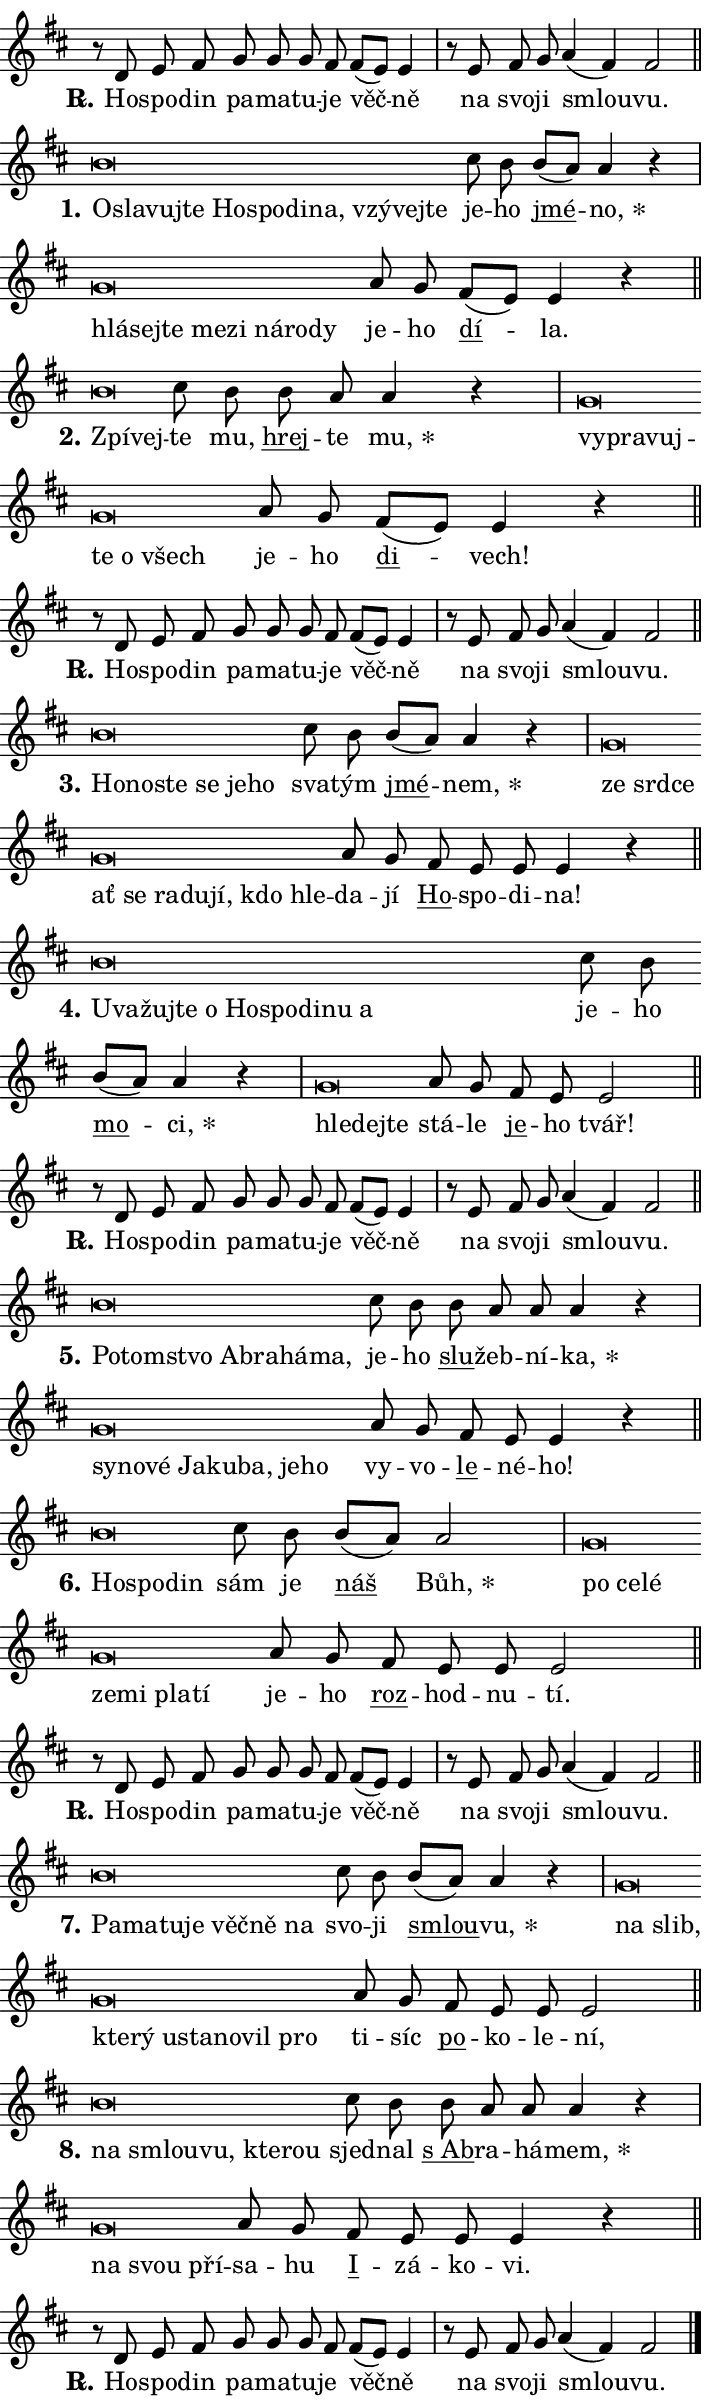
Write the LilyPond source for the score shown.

\version "2.24.0"
\header { tagline = "" }
\paper {
  indent = 0\cm
  top-margin = 0\cm
  right-margin = 0.13\cm % to fit lyric hyphens
  bottom-margin = 0\cm
  left-margin = 0\cm
  paper-width = 12\cm
  page-breaking = #ly:one-page-breaking
  system-system-spacing.basic-distance = #11
  score-system-spacing.basic-distance = #11
  ragged-last = ##f
}


%% Author: Thomas Morley
%% https://lists.gnu.org/archive/html/lilypond-user/2020-05/msg00002.html
#(define (line-position grob)
"Returns position of @var[grob} in current system:
   @code{'start}, if at first time-step
   @code{'end}, if at last time-step
   @code{'middle} otherwise
"
  (let* ((col (ly:item-get-column grob))
         (ln (ly:grob-object col 'left-neighbor))
         (rn (ly:grob-object col 'right-neighbor))
         (col-to-check-left (if (ly:grob? ln) ln col))
         (col-to-check-right (if (ly:grob? rn) rn col))
         (break-dir-left
           (and
             (ly:grob-property col-to-check-left 'non-musical #f)
             (ly:item-break-dir col-to-check-left)))
         (break-dir-right
           (and
             (ly:grob-property col-to-check-right 'non-musical #f)
             (ly:item-break-dir col-to-check-right))))
        (cond ((eqv? 1 break-dir-left) 'start)
              ((eqv? -1 break-dir-right) 'end)
              (else 'middle))))

#(define (tranparent-at-line-position vctor)
  (lambda (grob)
  "Relying on @code{line-position} select the relevant enry from @var{vctor}.
Used to determine transparency,"
    (case (line-position grob)
      ((end) (not (vector-ref vctor 0)))
      ((middle) (not (vector-ref vctor 1)))
      ((start) (not (vector-ref vctor 2))))))

noteHeadBreakVisibility =
#(define-music-function (break-visibility)(vector?)
"Makes @code{NoteHead}s transparent relying on @var{break-visibility}"
#{
  \override NoteHead.transparent =
    #(tranparent-at-line-position break-visibility)
#})

#(define delete-ledgers-for-transparent-note-heads
  (lambda (grob)
    "Reads whether a @code{NoteHead} is transparent.
If so this @code{NoteHead} is removed from @code{'note-heads} from
@var{grob}, which is supposed to be @code{LedgerLineSpanner}.
As a result ledgers are not printed for this @code{NoteHead}"
    (let* ((nhds-array (ly:grob-object grob 'note-heads))
           (nhds-list
             (if (ly:grob-array? nhds-array)
                 (ly:grob-array->list nhds-array)
                 '()))
           ;; Relies on the transparent-property being done before
           ;; Staff.LedgerLineSpanner.after-line-breaking is executed.
           ;; This is fragile ...
           (to-keep
             (remove
               (lambda (nhd)
                 (ly:grob-property nhd 'transparent #f))
               nhds-list)))
      ;; TODO find a better method to iterate over grob-arrays, similiar
      ;; to filter/remove etc for lists
      ;; For now rebuilt from scratch
      (set! (ly:grob-object grob 'note-heads)  '())
      (for-each
        (lambda (nhd)
          (ly:pointer-group-interface::add-grob grob 'note-heads nhd))
        to-keep))))

squashNotes = {
  \override NoteHead.X-extent = #'(-0.2 . 0.2)
  \override NoteHead.Y-extent = #'(-0.75 . 0)
  \override NoteHead.stencil =
    #(lambda (grob)
       (let ((pos (ly:grob-property grob 'staff-position)))
         (begin
           (if (< pos -7) (display "ERROR: Lower brevis then expected\n") (display ""))
           (if (<= pos -6) ly:text-interface::print ly:note-head::print))))
}
unSquashNotes = {
  \revert NoteHead.X-extent
  \revert NoteHead.Y-extent
  \revert NoteHead.stencil
}

hideNotes = \noteHeadBreakVisibility #begin-of-line-visible
unHideNotes = \noteHeadBreakVisibility #all-visible

% work-around for resetting accidentals
% https://lilypond.org/doc/v2.23/Documentation/notation/displaying-rhythms#unmetered-music
cadenzaMeasure = {
  \cadenzaOff
  \partial 1024 s1024
  \cadenzaOn
}

#(define-markup-command (accent layout props text) (markup?)
  "Underline accented syllable"
  (interpret-markup layout props
    #{\markup \override #'(offset . 4.3) \underline { #text }#}))

responsum = \markup \concat {
  "R" \hspace #-1.05 \path #0.1 #'((moveto 0 0.07) (lineto 0.9 0.8)) \hspace #0.05 "."
}

spaceSize = #0.6828661417322834 % exact space size for TeX Gyre Schola

\layout {
  \context {
    \Staff
    \remove "Time_signature_engraver"
    \override LedgerLineSpanner.after-line-breaking = #delete-ledgers-for-transparent-note-heads
  }
  \context {
    \Lyrics {
      \override LyricSpace.minimum-distance = \spaceSize
      \override LyricText.font-name = #"TeX Gyre Schola"
      \override LyricText.font-size = 1
      \override StanzaNumber.font-name = #"TeX Gyre Schola Bold"
      \override StanzaNumber.font-size = 1
    }
  }
  \context {
    \Score 
    \override NoteHead.text =
      #(lambda (grob) 
        (let ((pos (ly:grob-property grob 'staff-position)))
          #{\markup {
            \combine
              \halign #-0.55 \raise #(if (= pos -6) 0 0.5) \override #'(thickness . 2) \draw-line #'(3.2 . 0)
              \musicglyph "noteheads.sM1"
          }#}))
  }
}

% magnetic-lyrics.ily
%
%   written by
%     Jean Abou Samra <jean@abou-samra.fr>
%     Werner Lemberg <wl@gnu.org>
%
%   adapted by
%     Jiri Hon <jiri.hon@gmail.com>
%
% Version 2022-Apr-15

% https://www.mail-archive.com/lilypond-user@gnu.org/msg149350.html

#(define (Left_hyphen_pointer_engraver context)
   "Collect syllable-hyphen-syllable occurrences in lyrics and store
them in properties.  This engraver only looks to the left.  For
example, if the lyrics input is @code{foo -- bar}, it does the
following.

@itemize @bullet
@item
Set the @code{text} property of the @code{LyricHyphen} grob between
@q{foo} and @q{bar} to @code{foo}.

@item
Set the @code{left-hyphen} property of the @code{LyricText} grob with
text @q{foo} to the @code{LyricHyphen} grob between @q{foo} and
@q{bar}.
@end itemize

Use this auxiliary engraver in combination with the
@code{lyric-@/text::@/apply-@/magnetic-@/offset!} hook."
   (let ((hyphen #f)
         (text #f))
     (make-engraver
      (acknowledgers
       ((lyric-syllable-interface engraver grob source-engraver)
        (set! text grob)))
      (end-acknowledgers
       ((lyric-hyphen-interface engraver grob source-engraver)
        ;(when (not (grob::has-interface grob 'lyric-space-interface))
          (set! hyphen grob)));)
      ((stop-translation-timestep engraver)
       (when (and text hyphen)
         (ly:grob-set-object! text 'left-hyphen hyphen))
       (set! text #f)
       (set! hyphen #f)))))

#(define (lyric-text::apply-magnetic-offset! grob)
   "If the space between two syllables is less than the value in
property @code{LyricText@/.details@/.squash-threshold}, move the right
syllable to the left so that it gets concatenated with the left
syllable.

Use this function as a hook for
@code{LyricText@/.after-@/line-@/breaking} if the
@code{Left_@/hyphen_@/pointer_@/engraver} is active."
   (let ((hyphen (ly:grob-object grob 'left-hyphen #f)))
     (when hyphen
       (let ((left-text (ly:spanner-bound hyphen LEFT)))
         (when (grob::has-interface left-text 'lyric-syllable-interface)
           (let* ((common (ly:grob-common-refpoint grob left-text X))
                  (this-x-ext (ly:grob-extent grob common X))
                  (left-x-ext
                   (begin
                     ;; Trigger magnetism for left-text.
                     (ly:grob-property left-text 'after-line-breaking)
                     (ly:grob-extent left-text common X)))
                  ;; `delta` is the gap width between two syllables.
                  (delta (- (interval-start this-x-ext)
                            (interval-end left-x-ext)))
                  (details (ly:grob-property grob 'details))
                  (threshold (assoc-get 'squash-threshold details 0.2)))
             (when (< delta threshold)
               (let* (;; We have to manipulate the input text so that
                      ;; ligatures crossing syllable boundaries are not
                      ;; disabled.  For languages based on the Latin
                      ;; script this is essentially a beautification.
                      ;; However, for non-Western scripts it can be a
                      ;; necessity.
                      (lt (ly:grob-property left-text 'text))
                      (rt (ly:grob-property grob 'text))
                      (is-space (grob::has-interface hyphen 'lyric-space-interface))
                      (space (if is-space " " ""))
                      (extra-delta (if is-space spaceSize 0))
                      ;; Append new syllable.
                      (ltrt-space (if (and (string? lt) (string? rt))
                                (string-append lt space rt)
                                (make-concat-markup (list lt space rt))))
                      ;; Right-align `ltrt` to the right side.
                      (ltrt-space-markup (grob-interpret-markup
                               grob
                               (make-translate-markup
                                (cons (interval-length this-x-ext) 0)
                                (make-right-align-markup ltrt-space)))))
                 (begin
                   ;; Don't print `left-text`.
                   (ly:grob-set-property! left-text 'stencil #f)
                   ;; Set text and stencil (which holds all collected
                   ;; syllables so far) and shift it to the left.
                   (ly:grob-set-property! grob 'text ltrt-space)
                   (ly:grob-set-property! grob 'stencil ltrt-space-markup)
                   (ly:grob-translate-axis! grob (- (- delta extra-delta)) X))))))))))


#(define (lyric-hyphen::displace-bounds-first grob)
   ;; Make very sure this callback isn't triggered too early.
   (let ((left (ly:spanner-bound grob LEFT))
         (right (ly:spanner-bound grob RIGHT)))
     (ly:grob-property left 'after-line-breaking)
     (ly:grob-property right 'after-line-breaking)
     (ly:lyric-hyphen::print grob)))

squashThreshold = #0.4

\layout {
  \context {
    \Lyrics
    \consists #Left_hyphen_pointer_engraver
    \override LyricText.after-line-breaking =
      #lyric-text::apply-magnetic-offset!
    \override LyricHyphen.stencil = #lyric-hyphen::displace-bounds-first
    \override LyricText.details.squash-threshold = \squashThreshold
    \override LyricHyphen.minimum-distance = 0
    \override LyricHyphen.minimum-length = \squashThreshold
  }
}

squashText = \override LyricText.details.squash-threshold = 9999
unSquashText = \override LyricText.details.squash-threshold = \squashThreshold

leftText = \override LyricText.self-alignment-X = #LEFT
unLeftText = \revert LyricText.self-alignment-X

starOffset = #(lambda (grob) 
                (let ((x_offset (ly:self-alignment-interface::aligned-on-x-parent grob)))
                  (if (= x_offset 0) 0 (+ x_offset 1.2))))

star = #(define-music-function (syllable)(string?)
"Append star separator at the end of a syllable"
#{
  \once \override LyricText.X-offset = #starOffset
  \lyricmode { \markup {
    #syllable
    \override #'((font-name . "TeX Gyre Schola Bold")) \hspace #0.2 \lower #0.65 \larger "*"
  } }
#})

starAccent = #(define-music-function (syllable)(string?)
"Append star separator at the end of a syllable and make accent"
#{
  \once \override LyricText.X-offset = #starOffset
  \lyricmode { \markup {
    \accent #syllable
    \override #'((font-name . "TeX Gyre Schola Bold")) \hspace #0.2 \lower #0.65 \larger "*"
  } }
#})

breath = #(define-music-function (syllable)(string?)
"Append breathing indicator at the end of a syllable"
#{
  \lyricmode { \markup { #syllable "+" } }
#})

optionalBreath = #(define-music-function (syllable)(string?)
"Append optional breathing indicator at the end of a syllable"
#{
  \lyricmode { \markup { #syllable "(+)" } }
#})


\score {
    <<
        \new Voice = "melody" { \cadenzaOn \key d \major \relative { r8 d' e fis g g g fis \bar "" fis[( e)] e4 \cadenzaMeasure \bar "|" r8 e fis g \bar "" a4( fis) fis2 \cadenzaMeasure \bar "||" \break } }
        \new Lyrics \lyricsto "melody" { \lyricmode { \set stanza = \responsum
Ho -- spo -- din pa -- ma -- tu -- je věč -- ně na svo -- ji smlou -- vu. } }
    >>
    \layout {}
}

\score {
    <<
        \new Voice = "melody" { \cadenzaOn \key d \major \relative { \squashNotes b'\breve*1/16 \hideNotes \breve*1/16 \bar "" \breve*1/16 \bar "" \breve*1/16 \bar "" \breve*1/16 \bar "" \breve*1/16 \bar "" \breve*1/16 \bar "" \breve*1/16 \bar "" \breve*1/16 \bar "" \breve*1/16 \breve*1/16 \bar "" \unHideNotes \unSquashNotes cis8 b \bar "" b[( a)] a4 r \cadenzaMeasure \bar "|" \squashNotes g\breve*1/16 \hideNotes \breve*1/16 \bar "" \breve*1/16 \bar "" \breve*1/16 \bar "" \breve*1/16 \bar "" \breve*1/16 \bar "" \breve*1/16 \breve*1/16 \bar "" \unHideNotes \unSquashNotes a8 g \bar "" fis[( e)] e4 r \cadenzaMeasure \bar "||" \break } }
        \new Lyrics \lyricsto "melody" { \lyricmode { \set stanza = "1."
\leftText O -- \squashText sla -- vuj -- te Ho -- spo -- di -- na, vzý -- vej -- te \unLeftText \unSquashText je -- ho \markup \accent jmé -- \star no, \leftText hlá -- \squashText sej -- te me -- zi ná -- ro -- dy \unLeftText \unSquashText je -- ho \markup \accent dí -- la. } }
    >>
    \layout {}
}

\score {
    <<
        \new Voice = "melody" { \cadenzaOn \key d \major \relative { \squashNotes b'\breve*1/16 \hideNotes \breve*1/16 \bar "" \unHideNotes \unSquashNotes cis8 b \bar "" b a a4 r \cadenzaMeasure \bar "|" \squashNotes g\breve*1/16 \hideNotes \breve*1/16 \bar "" \breve*1/16 \bar "" \breve*1/16 \bar "" \breve*1/16 \breve*1/16 \bar "" \unHideNotes \unSquashNotes a8 g \bar "" fis[( e)] e4 r \cadenzaMeasure \bar "||" \break } }
        \new Lyrics \lyricsto "melody" { \lyricmode { \set stanza = "2."
\leftText Zpí -- \squashText vej -- \unLeftText \unSquashText te mu, \markup \accent hrej -- te \star mu, \leftText vy -- \squashText pra -- vuj -- te o všech \unLeftText \unSquashText je -- ho \markup \accent di -- vech! } }
    >>
    \layout {}
}

\score {
    <<
        \new Voice = "melody" { \cadenzaOn \key d \major \relative { r8 d' e fis g g g fis \bar "" fis[( e)] e4 \cadenzaMeasure \bar "|" r8 e fis g \bar "" a4( fis) fis2 \cadenzaMeasure \bar "||" \break } }
        \new Lyrics \lyricsto "melody" { \lyricmode { \set stanza = \responsum
Ho -- spo -- din pa -- ma -- tu -- je věč -- ně na svo -- ji smlou -- vu. } }
    >>
    \layout {}
}

\score {
    <<
        \new Voice = "melody" { \cadenzaOn \key d \major \relative { \squashNotes b'\breve*1/16 \hideNotes \breve*1/16 \bar "" \breve*1/16 \bar "" \breve*1/16 \bar "" \breve*1/16 \breve*1/16 \bar "" \unHideNotes \unSquashNotes cis8 b \bar "" b[( a)] a4 r \cadenzaMeasure \bar "|" \squashNotes g\breve*1/16 \hideNotes \breve*1/16 \bar "" \breve*1/16 \bar "" \breve*1/16 \bar "" \breve*1/16 \bar "" \breve*1/16 \bar "" \breve*1/16 \bar "" \breve*1/16 \bar "" \breve*1/16 \breve*1/16 \bar "" \unHideNotes \unSquashNotes a8 g \bar "" fis e e e4 r \cadenzaMeasure \bar "||" \break } }
        \new Lyrics \lyricsto "melody" { \lyricmode { \set stanza = "3."
\leftText Ho -- \squashText no -- ste se je -- ho \unLeftText \unSquashText sva -- tým \markup \accent jmé -- \star nem, \leftText ze \squashText srd -- ce ať se ra -- du -- jí, kdo hle -- \unLeftText \unSquashText da -- jí \markup \accent Ho -- spo -- di -- na! } }
    >>
    \layout {}
}

\score {
    <<
        \new Voice = "melody" { \cadenzaOn \key d \major \relative { \squashNotes b'\breve*1/16 \hideNotes \breve*1/16 \bar "" \breve*1/16 \bar "" \breve*1/16 \bar "" \breve*1/16 \bar "" \breve*1/16 \bar "" \breve*1/16 \bar "" \breve*1/16 \bar "" \breve*1/16 \breve*1/16 \bar "" \unHideNotes \unSquashNotes cis8 b \bar "" b[( a)] a4 r \cadenzaMeasure \bar "|" \squashNotes g\breve*1/16 \hideNotes \breve*1/16 \breve*1/16 \bar "" \unHideNotes \unSquashNotes a8 g \bar "" fis e e2 \cadenzaMeasure \bar "||" \break } }
        \new Lyrics \lyricsto "melody" { \lyricmode { \set stanza = "4."
\leftText U -- \squashText va -- žuj -- te o Ho -- spo -- di -- nu a \unLeftText \unSquashText je -- ho \markup \accent mo -- \star ci, \leftText hle -- \squashText dej -- te \unLeftText \unSquashText stá -- le \markup \accent je -- ho tvář! } }
    >>
    \layout {}
}

\score {
    <<
        \new Voice = "melody" { \cadenzaOn \key d \major \relative { r8 d' e fis g g g fis \bar "" fis[( e)] e4 \cadenzaMeasure \bar "|" r8 e fis g \bar "" a4( fis) fis2 \cadenzaMeasure \bar "||" \break } }
        \new Lyrics \lyricsto "melody" { \lyricmode { \set stanza = \responsum
Ho -- spo -- din pa -- ma -- tu -- je věč -- ně na svo -- ji smlou -- vu. } }
    >>
    \layout {}
}

\score {
    <<
        \new Voice = "melody" { \cadenzaOn \key d \major \relative { \squashNotes b'\breve*1/16 \hideNotes \breve*1/16 \bar "" \breve*1/16 \bar "" \breve*1/16 \bar "" \breve*1/16 \bar "" \breve*1/16 \breve*1/16 \bar "" \unHideNotes \unSquashNotes cis8 b \bar "" b a a a4 r \cadenzaMeasure \bar "|" \squashNotes g\breve*1/16 \hideNotes \breve*1/16 \bar "" \breve*1/16 \bar "" \breve*1/16 \bar "" \breve*1/16 \bar "" \breve*1/16 \bar "" \breve*1/16 \breve*1/16 \bar "" \unHideNotes \unSquashNotes a8 g \bar "" fis e e4 r \cadenzaMeasure \bar "||" \break } }
        \new Lyrics \lyricsto "melody" { \lyricmode { \set stanza = "5."
\leftText Po -- \squashText tom -- stvo Ab -- ra -- há -- ma, \unLeftText \unSquashText je -- ho \markup \accent slu -- žeb -- ní -- \star ka, \leftText sy -- \squashText no -- vé Ja -- ku -- ba, je -- ho \unLeftText \unSquashText vy -- vo -- \markup \accent le -- né -- ho! } }
    >>
    \layout {}
}

\score {
    <<
        \new Voice = "melody" { \cadenzaOn \key d \major \relative { \squashNotes b'\breve*1/16 \hideNotes \breve*1/16 \breve*1/16 \bar "" \unHideNotes \unSquashNotes cis8 b \bar "" b[( a)] a2 \cadenzaMeasure \bar "|" \squashNotes g\breve*1/16 \hideNotes \breve*1/16 \bar "" \breve*1/16 \bar "" \breve*1/16 \bar "" \breve*1/16 \bar "" \breve*1/16 \breve*1/16 \bar "" \unHideNotes \unSquashNotes a8 g \bar "" fis e e e2 \cadenzaMeasure \bar "||" \break } }
        \new Lyrics \lyricsto "melody" { \lyricmode { \set stanza = "6."
\leftText Ho -- \squashText spo -- din \unLeftText \unSquashText sám je \markup \accent náš \star Bůh, \leftText po \squashText ce -- lé ze -- mi pla -- tí \unLeftText \unSquashText je -- ho \markup \accent roz -- hod -- nu -- tí. } }
    >>
    \layout {}
}

\score {
    <<
        \new Voice = "melody" { \cadenzaOn \key d \major \relative { r8 d' e fis g g g fis \bar "" fis[( e)] e4 \cadenzaMeasure \bar "|" r8 e fis g \bar "" a4( fis) fis2 \cadenzaMeasure \bar "||" \break } }
        \new Lyrics \lyricsto "melody" { \lyricmode { \set stanza = \responsum
Ho -- spo -- din pa -- ma -- tu -- je věč -- ně na svo -- ji smlou -- vu. } }
    >>
    \layout {}
}

\score {
    <<
        \new Voice = "melody" { \cadenzaOn \key d \major \relative { \squashNotes b'\breve*1/16 \hideNotes \breve*1/16 \bar "" \breve*1/16 \bar "" \breve*1/16 \bar "" \breve*1/16 \bar "" \breve*1/16 \breve*1/16 \bar "" \unHideNotes \unSquashNotes cis8 b \bar "" b[( a)] a4 r \cadenzaMeasure \bar "|" \squashNotes g\breve*1/16 \hideNotes \breve*1/16 \bar "" \breve*1/16 \bar "" \breve*1/16 \bar "" \breve*1/16 \bar "" \breve*1/16 \bar "" \breve*1/16 \bar "" \breve*1/16 \breve*1/16 \bar "" \unHideNotes \unSquashNotes a8 g \bar "" fis e e e2 \cadenzaMeasure \bar "||" \break } }
        \new Lyrics \lyricsto "melody" { \lyricmode { \set stanza = "7."
\leftText Pa -- \squashText ma -- tu -- je věč -- ně na \unLeftText \unSquashText svo -- ji \markup \accent smlou -- \star vu, \leftText na \squashText slib, kte -- rý u -- sta -- no -- vil pro \unLeftText \unSquashText ti -- síc \markup \accent po -- ko -- le -- ní, } }
    >>
    \layout {}
}

\score {
    <<
        \new Voice = "melody" { \cadenzaOn \key d \major \relative { \squashNotes b'\breve*1/16 \hideNotes \breve*1/16 \bar "" \breve*1/16 \bar "" \breve*1/16 \breve*1/16 \bar "" \unHideNotes \unSquashNotes cis8 b \bar "" b a a a4 r \cadenzaMeasure \bar "|" \squashNotes g\breve*1/16 \hideNotes \breve*1/16 \breve*1/16 \bar "" \unHideNotes \unSquashNotes a8 g \bar "" fis e e e4 r \cadenzaMeasure \bar "||" \break } }
        \new Lyrics \lyricsto "melody" { \lyricmode { \set stanza = "8."
\leftText na \squashText smlou -- vu, kte -- rou \unLeftText \unSquashText sjed -- nal \markup \accent "s Ab" -- ra -- há -- \star mem, \leftText na \squashText svou pří -- \unLeftText \unSquashText sa -- hu \markup \accent I -- zá -- ko -- vi. } }
    >>
    \layout {}
}

\score {
    <<
        \new Voice = "melody" { \cadenzaOn \key d \major \relative { r8 d' e fis g g g fis \bar "" fis[( e)] e4 \cadenzaMeasure \bar "|" r8 e fis g \bar "" a4( fis) fis2 \cadenzaMeasure \bar "||" \break } \bar "|." }
        \new Lyrics \lyricsto "melody" { \lyricmode { \set stanza = \responsum
Ho -- spo -- din pa -- ma -- tu -- je věč -- ně na svo -- ji smlou -- vu. } }
    >>
    \layout {}
}
